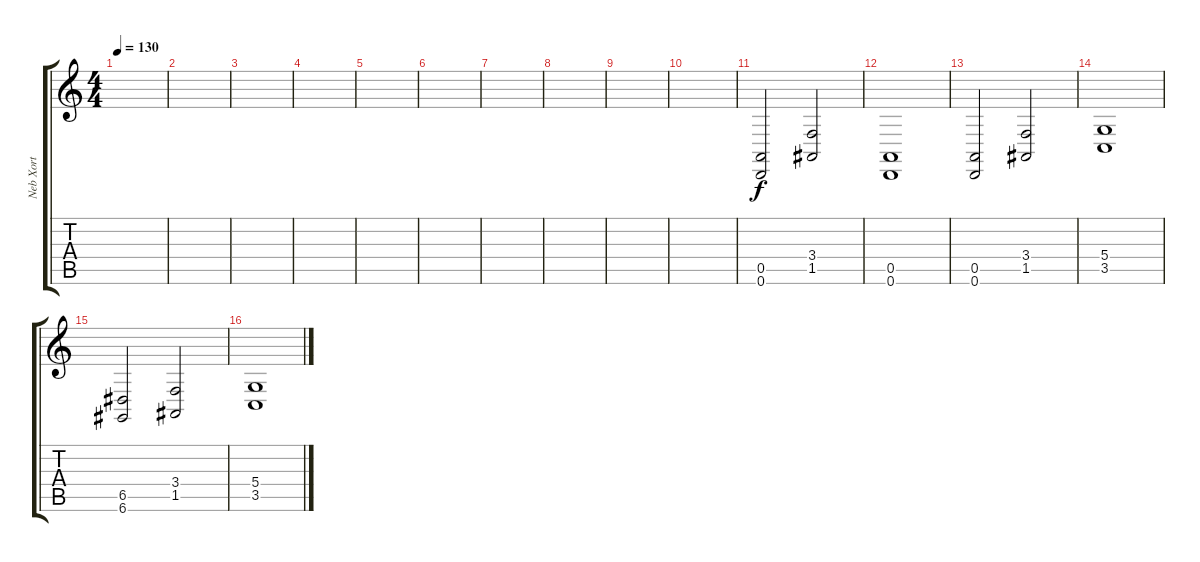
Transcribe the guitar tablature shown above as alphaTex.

\track ("Neb Xort" "Neb Xort") {instrument fx7echoes}
\staff {score tabs}
\tuning (E4 B3 G3 D3 A2 D2) {hide}
\ts (4 4)
\tempo 130
\clef g2
\ks c
|
|
|
|
|
|
|
|
|
|
(0.5 0.6).2 (3.4 1.5).2 |
(0.5 0.6).1 |
(0.5 0.6).2 (3.4 1.5).2 |
(5.4 3.5).1 |
(6.5 6.6).2 (3.4 1.5).2 |
(5.4 3.5).1
